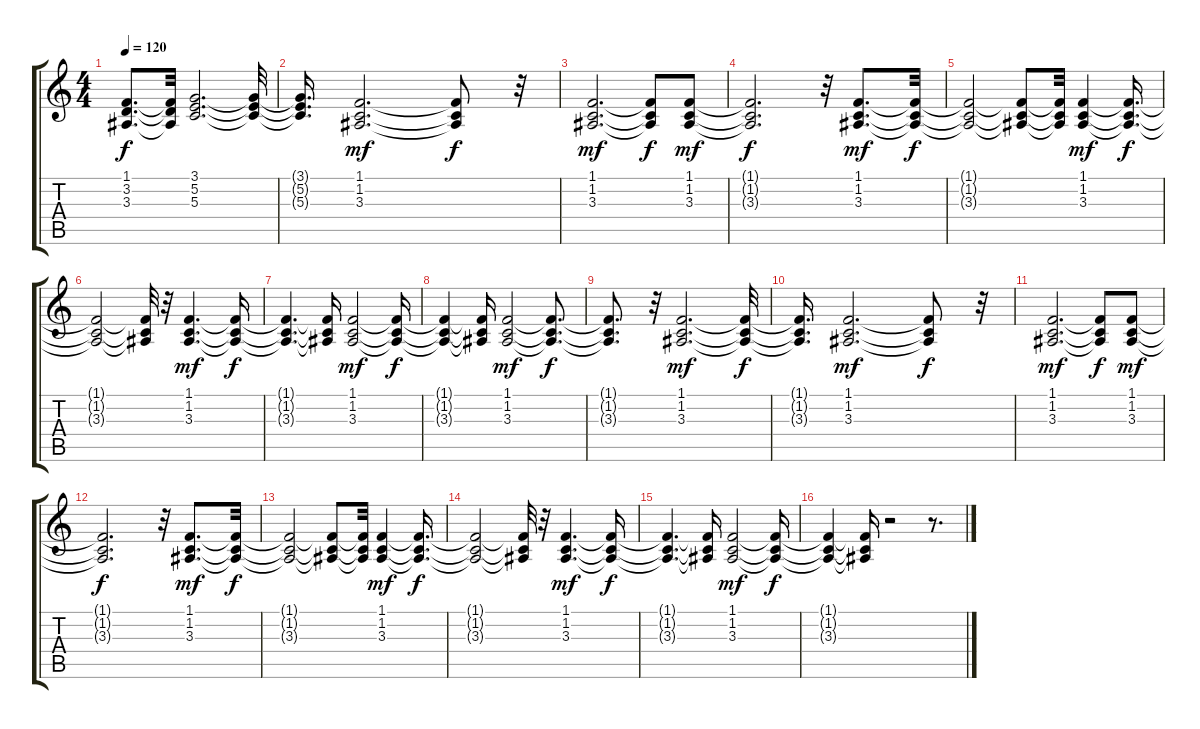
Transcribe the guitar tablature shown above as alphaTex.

\track "" {instrument synthstrings1}
\staff {score tabs}
\tuning (E4 B3 G3 D3 A2 E2) {hide}
\ts (4 4)
\tempo 120
\clef g2
\ks c
(1.1{t} 3.2{t} 3.3{t}).8{d dy f} (1.1{t} 3.2{t} 3.3{t}).32 (3.1 5.2 5.3).2{d} (3.1{t} 5.2{t} 5.3{t}).32 |
(3.1{t} 5.2{t} 5.3{t}).16{d} (1.1 1.2 3.3).2{d dy mf} (1.1{t} 1.2{t} 3.3{t}).8{dy f} r.32 |
(1.1 1.2 3.3).2{d dy mf} (1.1{t} 1.2{t} 3.3{t}).8{dy f} (1.1 1.2 3.3).8{dy mf} |
(1.1{t} 1.2{t} 3.3{t}).2{d dy f} r.32 (1.1 1.2 3.3).8{d dy mf} (1.1{t} 1.2{t} 3.3{t}).32{dy f} |
(1.1{t} 1.2{t} 3.3{t}).2 (1.1{t} 1.2{t} 3.3{t}).8 (1.1{t} 1.2{t} 3.3{t}).32 (1.1 1.2 3.3).4{dy mf} (1.1{t} 1.2{t} 3.3{t}).16{d dy f} |
(1.1{t} 1.2{t} 3.3{t}).2 (1.1{t} 1.2{t} 3.3{t}).32 r.32 (1.1 1.2 3.3).4{d dy mf} (1.1{t} 1.2{t} 3.3{t}).16{dy f} |
(1.1{t} 1.2{t} 3.3{t}).4{d} (1.1{t} 1.2{t} 3.3{t}).16 (1.1 1.2 3.3).2{dy mf} (1.1{t} 1.2{t} 3.3{t}).16{dy f} |
(1.1{t} 1.2{t} 3.3{t}).4 (1.1{t} 1.2{t} 3.3{t}).16 (1.1 1.2 3.3).2{dy mf} (1.1{t} 1.2{t} 3.3{t}).8{d dy f} |
(1.1{t} 1.2{t} 3.3{t}).8{d} r.32 (1.1 1.2 3.3).2{d dy mf} (1.1{t} 1.2{t} 3.3{t}).32{dy f} |
(1.1{t} 1.2{t} 3.3{t}).16{d} (1.1 1.2 3.3).2{d dy mf} (1.1{t} 1.2{t} 3.3{t}).8{dy f} r.32 |
(1.1 1.2 3.3).2{d dy mf} (1.1{t} 1.2{t} 3.3{t}).8{dy f} (1.1 1.2 3.3).8{dy mf} |
(1.1{t} 1.2{t} 3.3{t}).2{d dy f} r.32 (1.1 1.2 3.3).8{d dy mf} (1.1{t} 1.2{t} 3.3{t}).32{dy f} |
(1.1{t} 1.2{t} 3.3{t}).2 (1.1{t} 1.2{t} 3.3{t}).8 (1.1{t} 1.2{t} 3.3{t}).32 (1.1 1.2 3.3).4{dy mf} (1.1{t} 1.2{t} 3.3{t}).16{d dy f} |
(1.1{t} 1.2{t} 3.3{t}).2 (1.1{t} 1.2{t} 3.3{t}).32 r.32 (1.1 1.2 3.3).4{d dy mf} (1.1{t} 1.2{t} 3.3{t}).16{dy f} |
(1.1{t} 1.2{t} 3.3{t}).4{d} (1.1{t} 1.2{t} 3.3{t}).16 (1.1 1.2 3.3).2{dy mf} (1.1{t} 1.2{t} 3.3{t}).16{dy f} |
(1.1{t} 1.2{t} 3.3{t}).4 (1.1{t} 1.2{t} 3.3{t}).16 r.2 r.8{d}
